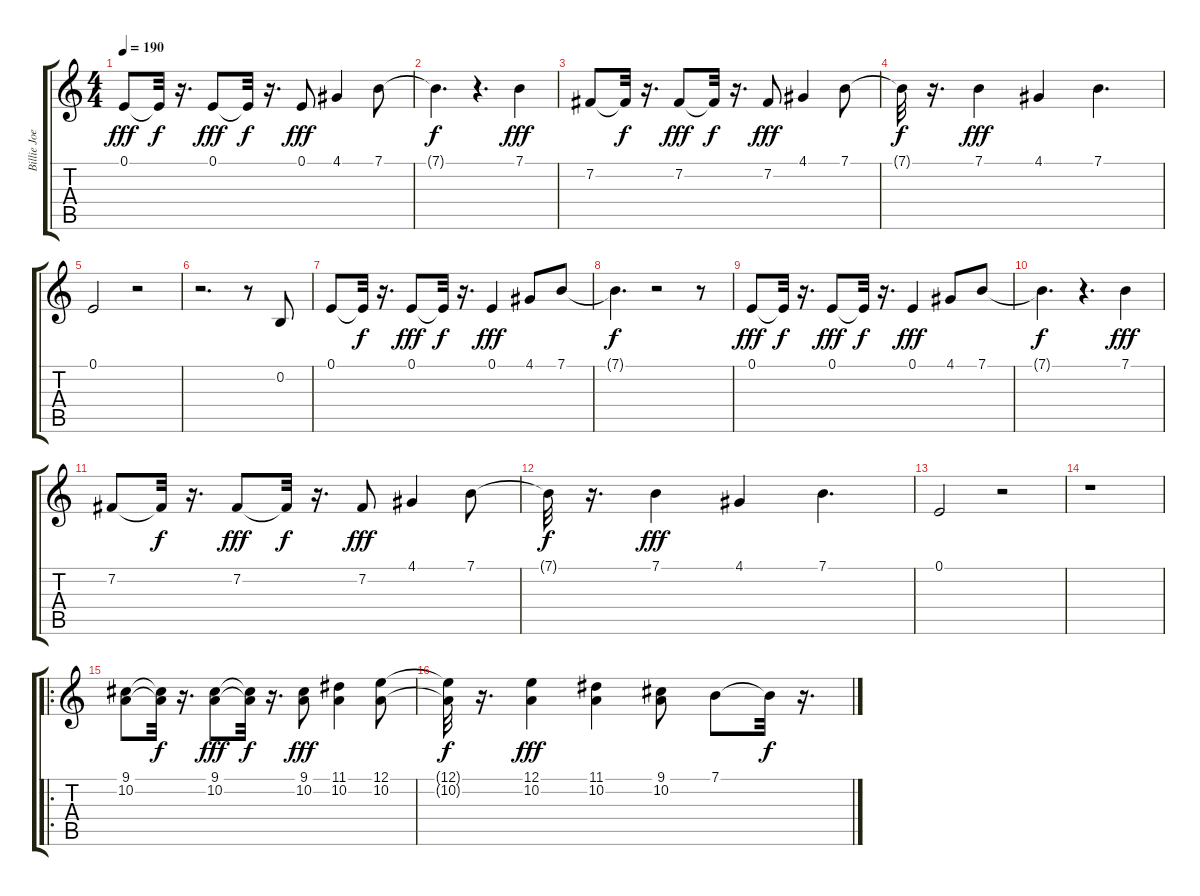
\track ("Billie Joe Armstrong Voice" "Billie Joe") {instrument englishhorn}
\staff {score tabs}
\tuning (E4 B3 G3 D3 A2 E2) {hide}
\ts (4 4)
\tempo 190
\clef g2
\ks c
0.1.8{dy fff} 0.1{t}.32{dy f} r.16{d} 0.1.8{dy fff} 0.1{t}.32{dy f} r.16{d} 0.1.8{dy fff} 4.1.4 7.1.8 |
7.1{t}.4{d dy f} r.4{d} 7.1.4{dy fff} |
7.2.8 7.2{t}.32{dy f} r.16{d} 7.2.8{dy fff} 7.2{t}.32{dy f} r.16{d} 7.2.8{dy fff} 4.1.4 7.1.8 |
7.1{t}.32{dy f} r.16{d} 7.1.4{dy fff} 4.1.4 7.1.4{d} |
0.1.2 r.2 |
r.2{d} r.8 0.2.8 |
0.1.8 0.1{t}.32{dy f} r.16{d} 0.1.8{dy fff} 0.1{t}.32{dy f} r.16{d} 0.1.4{dy fff} 4.1.8 7.1.8 |
7.1{t}.4{d dy f} r.2 r.8 |
0.1.8{dy fff} 0.1{t}.32{dy f} r.16{d} 0.1.8{dy fff} 0.1{t}.32{dy f} r.16{d} 0.1.4{dy fff} 4.1.8 7.1.8 |
7.1{t}.4{d dy f} r.4{d} 7.1.4{dy fff} |
7.2.8 7.2{t}.32{dy f} r.16{d} 7.2.8{dy fff} 7.2{t}.32{dy f} r.16{d} 7.2.8{dy fff} 4.1.4 7.1.8 |
7.1{t}.32{dy f} r.16{d} 7.1.4{dy fff} 4.1.4 7.1.4{d} |
0.1.2 r.2 |
r.1 |
\ro
(9.1 10.2).8 (9.1{t} 10.2{t}).32{dy f} r.16{d} (9.1 10.2).8{dy fff} (9.1{t} 10.2{t}).32{dy f} r.16{d} (9.1 10.2).8{dy fff} (11.1 10.2).4 (12.1 10.2).8 |
(12.1{t} 10.2{t}).32{dy f} r.16{d} (12.1 10.2).4{dy fff} (11.1 10.2).4 (9.1 10.2).8 7.1.8 7.1{t}.32{dy f} r.16{d}
